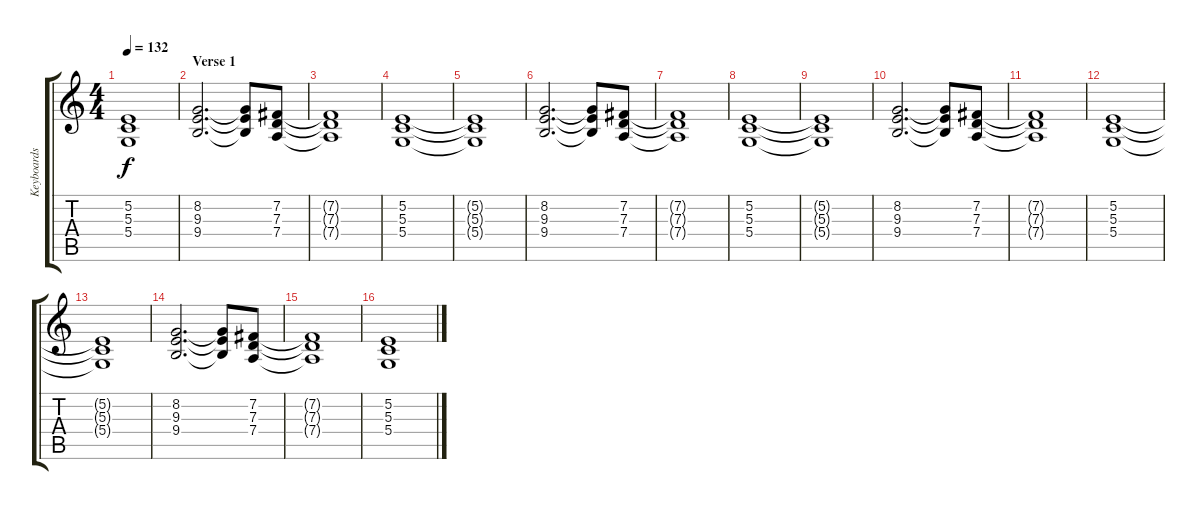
\track ("Keyboards 1" "Keyboards ") {instrument lead1square}
\staff {score tabs}
\tuning (E4 B3 G3 D3 A2 E2) {hide}
\ts (4 4)
\tempo 132
\clef g2
\ks c
(5.2{t} 5.3{t} 5.4{t}).1{dy f} |
\section ("" "Verse 1")
(8.2 9.3 9.4).2{d} (8.2{t} 9.3{t} 9.4{t}).8 (7.2 7.3 7.4).8 |
(7.2{t} 7.3{t} 7.4{t}).1 |
(5.2 5.3 5.4).1 |
(5.2{t} 5.3{t} 5.4{t}).1 |
(8.2 9.3 9.4).2{d} (8.2{t} 9.3{t} 9.4{t}).8 (7.2 7.3 7.4).8 |
(7.2{t} 7.3{t} 7.4{t}).1 |
(5.2 5.3 5.4).1 |
(5.2{t} 5.3{t} 5.4{t}).1 |
(8.2 9.3 9.4).2{d} (8.2{t} 9.3{t} 9.4{t}).8 (7.2 7.3 7.4).8 |
(7.2{t} 7.3{t} 7.4{t}).1 |
(5.2 5.3 5.4).1 |
(5.2{t} 5.3{t} 5.4{t}).1 |
(8.2 9.3 9.4).2{d} (8.2{t} 9.3{t} 9.4{t}).8 (7.2 7.3 7.4).8 |
(7.2{t} 7.3{t} 7.4{t}).1 |
(5.2 5.3 5.4).1
